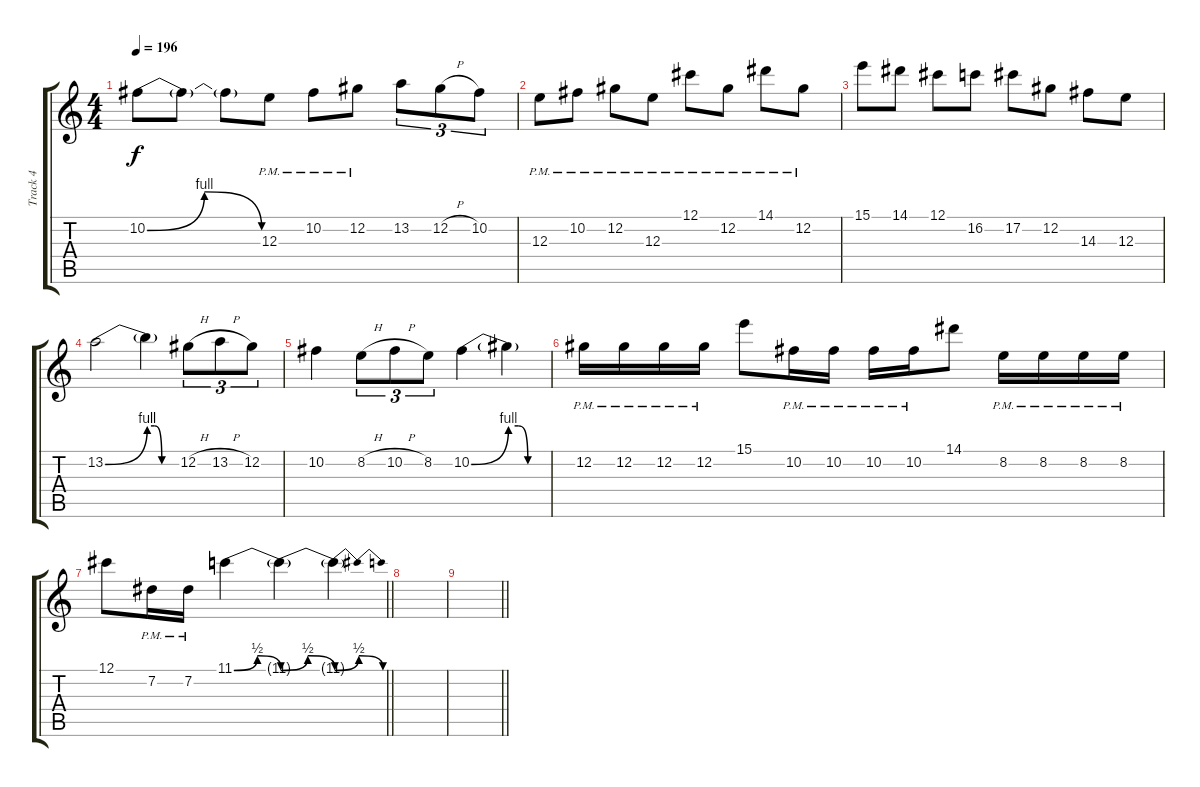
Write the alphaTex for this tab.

\track ("Track 4" "Track 4") {instrument distortionguitar}
\staff {score tabs}
\tuning (Db4 Ab3 E3 B2 Gb2 Db2) {hide}
\ts (4 4)
\tempo 196
\clef g2
\ks c
10.2{be (bendrelease 0 0 15 4 15 4 60 0)}.8{dy f} 10.2{t}.8 10.2{t}.8 12.3{pm}.8 10.2{pm}.8 12.2{pm}.8 13.2.8{tu (3 2)} 12.2{h}.8{tu (3 2)} 10.2.8{tu (3 2)} |
12.3{pm}.8 10.2{pm}.8 12.2{pm}.8 12.3{pm}.8 12.1{pm}.8 12.2{pm}.8 14.1{pm}.8 12.2{pm}.8 |
15.1.8 14.1.8 12.1.8 16.2.8 17.2.8 12.2.8 14.3.8 12.3.8 |
13.2{be (bend 0 0 60 4)}.2 13.2{be (custom 0 4 15 4 30 0 60 0) t}.4 12.2{h}.8{tu (3 2)} 13.2{h}.8{tu (3 2)} 12.2.8{tu (3 2)} |
10.2.4 8.2{h}.8{tu (3 2)} 10.2{h}.8{tu (3 2)} 8.2.8{tu (3 2)} 10.2{be (bend 0 0 60 4)}.4 10.2{be (custom 0 4 15 4 30 0 60 0) t}.4 |
12.2{pm}.16 12.2{pm}.16 12.2{pm}.16 12.2{pm}.16 15.1.8 10.2{pm}.16 10.2{pm}.16 10.2{pm}.16 10.2{pm}.16 14.1.8 8.2{pm}.16 8.2{pm}.16 8.2{pm}.16 8.2{pm}.16 |
\barLineRight lightlight
12.1.8 7.2{pm}.16 7.2{pm}.16 11.1{be (bendrelease 0 0 15 2 15 2 60 0)}.4 11.1{be (bendrelease 0 0 15 2 15 2 60 0) t}.4 11.1{be (bendrelease 0 0 15 2 15 2 60 0) t}.4 |
|
\barLineRight lightlight
